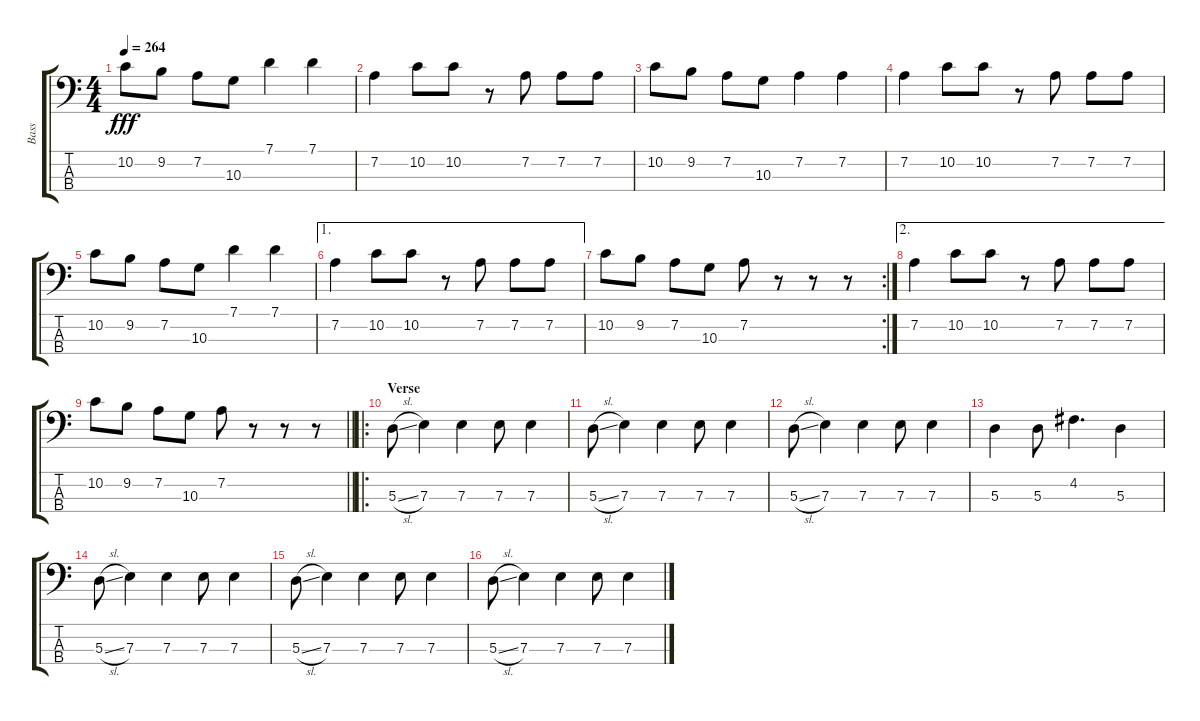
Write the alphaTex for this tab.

\track ("Bass" "Bass") {instrument electricbasspick}
\staff {score tabs}
\tuning (G2 D2 A1 E1) {hide}
\ts (4 4)
\tempo 264
\clef f4
\ks c
10.2.8{dy fff} 9.2.8 7.2.8 10.3.8 7.1.4 7.1.4 |
7.2.4 10.2.8 10.2.8 r.8 7.2.8 7.2.8 7.2.8 |
10.2.8 9.2.8 7.2.8 10.3.8 7.2.4 7.2.4 |
7.2.4 10.2.8 10.2.8 r.8 7.2.8 7.2.8 7.2.8 |
10.2.8 9.2.8 7.2.8 10.3.8 7.1.4 7.1.4 |
\ae 1
7.2.4 10.2.8 10.2.8 r.8 7.2.8 7.2.8 7.2.8 |
\rc 2
10.2.8 9.2.8 7.2.8 10.3.8 7.2.8 r.8 r.8 r.8 |
\ae 2
7.2.4 10.2.8 10.2.8 r.8 7.2.8 7.2.8 7.2.8 |
\barLineRight lightlight
10.2.8 9.2.8 7.2.8 10.3.8 7.2.8 r.8 r.8 r.8 |
\ro
\section ("" "Verse")
5.3{sl}.8 7.3.4 7.3.4 7.3.8 7.3.4 |
5.3{sl}.8 7.3.4 7.3.4 7.3.8 7.3.4 |
5.3{sl}.8 7.3.4 7.3.4 7.3.8 7.3.4 |
5.3.4 5.3.8 4.2.4{d} 5.3.4 |
5.3{sl}.8 7.3.4 7.3.4 7.3.8 7.3.4 |
5.3{sl}.8 7.3.4 7.3.4 7.3.8 7.3.4 |
5.3{sl}.8 7.3.4 7.3.4 7.3.8 7.3.4
